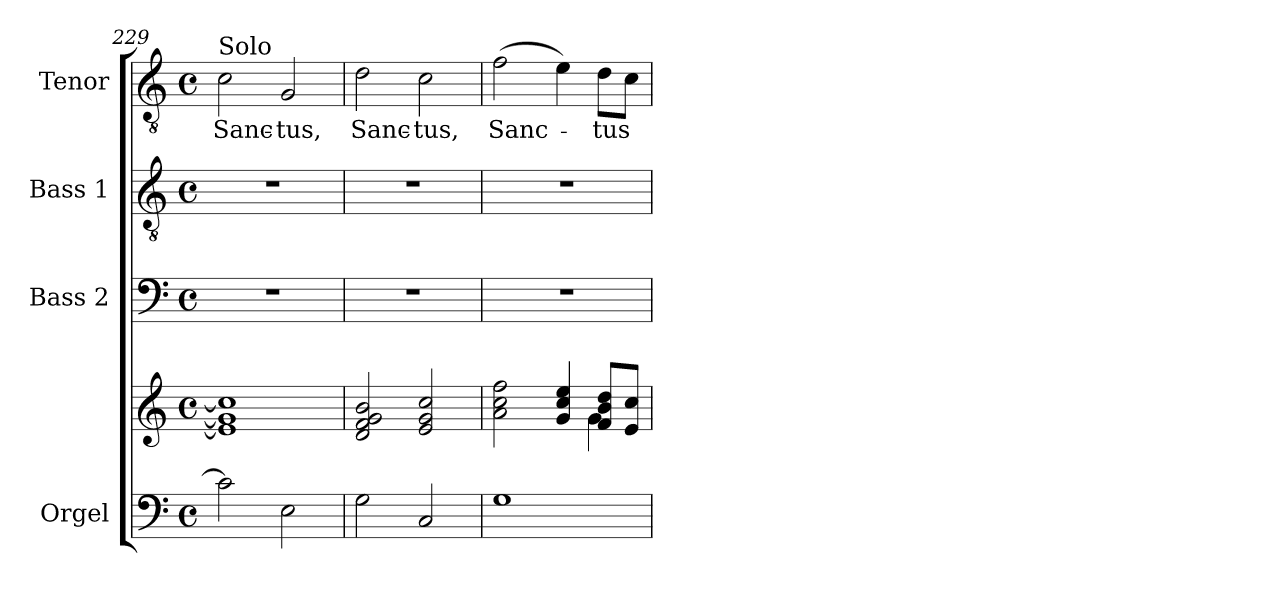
**kern	**kern	**kern	**kern	**kern	**text
*part4	*part4	*part3	*part2	*part1	*part1
*staff5	*staff4	*staff3	*staff2	*staff1	*staff1
*I"Orgel	*	*I"Bass 2	*I"Bass 1	*I"Tenor	*
*I'Org.	*	*I'B. 2	*I'B. 1	*I'T.	*
*clefF4	*clefG2	*clefF4	*clefGv2	*clefGv2	*
*k[]	*k[]	*k[]	*k[]	*k[]	*
*C:	*C:	*C:	*C:	*C:	*
*M4/4	*M4/4	*M4/4	*M4/4	*M4/4	*
*met(c)	*met(c)	*met(c)	*met(c)	*met(c)	*
=229	=229	=229	=229	=229	=229
!	!	!	!	!LO:TX:a:t=Solo	!
!	!	!	!	!	!LO:LY:b
2c\]	1e] 1g] 1cc]	1r	1r	2c\	Sanc-
!	!	!	!	!	!LO:LY:b
2E\	.	.	.	2G/	-tus,
=230	=230	=230	=230	=230	=230
!	!	!	!	!	!LO:LY:b
2G\	2d/ 2f/ 2g/ 2b/	1r	1r	2d\	Sanc-
!	!	!	!	!	!LO:LY:b
2C/	2e/ 2g/ 2cc/	.	.	2c\	-tus,
=231	=231	=231	=231	=231	=231
*	*^	*	*	*	*
!	!	!	!	!	!	!LO:LY:b
1G	2a\ 2cc\ 2ff\	2.ryy	1r	1r	(>2f\	Sanc-
.	4g/ 4cc/ 4ee/	.	.	.	4e\)	.
!	!	!	!	!	!	!LO:LY:b
.	8f/ 8b/ 8dd/L	4g\	.	.	8d\L	-tus
.	8e/ 8cc/J	.	.	.	8c\J	.
*	*v	*v	*	*	*	*
=	=	=	=	=	=
*-	*-	*-	*-	*-	*-
